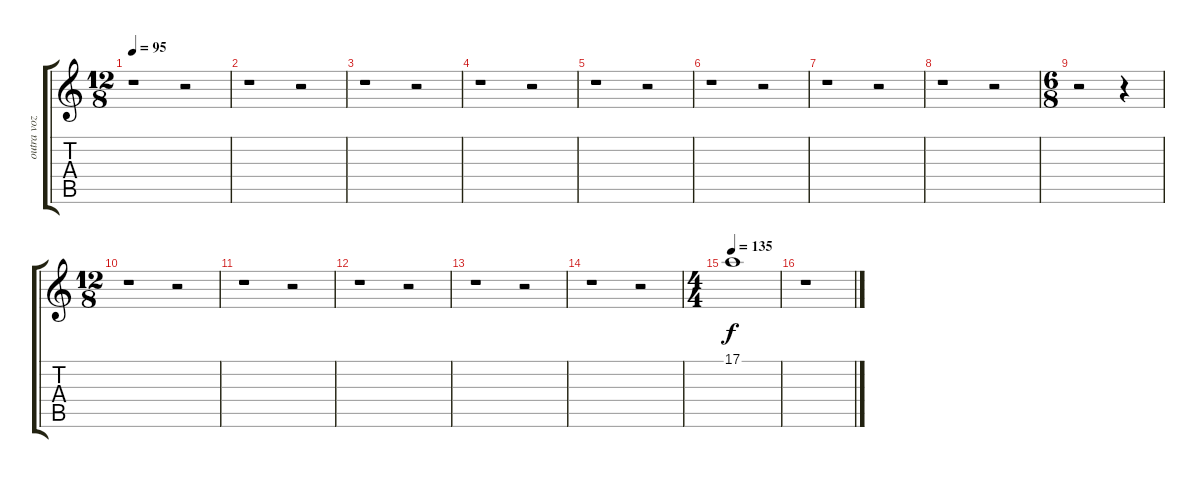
\track ("outra voz" "outra voz") {instrument lead6voice}
\staff {score tabs}
\tuning (E4 B3 G3 D3 A2 E2) {hide}
\ts (12 8)
\tempo 95
\clef g2
\ks c
r.1{dy f} r.2 |
r.1 r.2 |
r.1 r.2 |
r.1 r.2 |
r.1 r.2 |
r.1 r.2 |
r.1 r.2 |
r.1 r.2 |
\ts (6 8)
r.2 r.4 |
\ts (12 8)
r.1 r.2 |
r.1 r.2 |
r.1 r.2 |
r.1 r.2 |
r.1 r.2 |
\ts (4 4)
\tempo 141
\tempo 135
17.1.1 |
r.1
